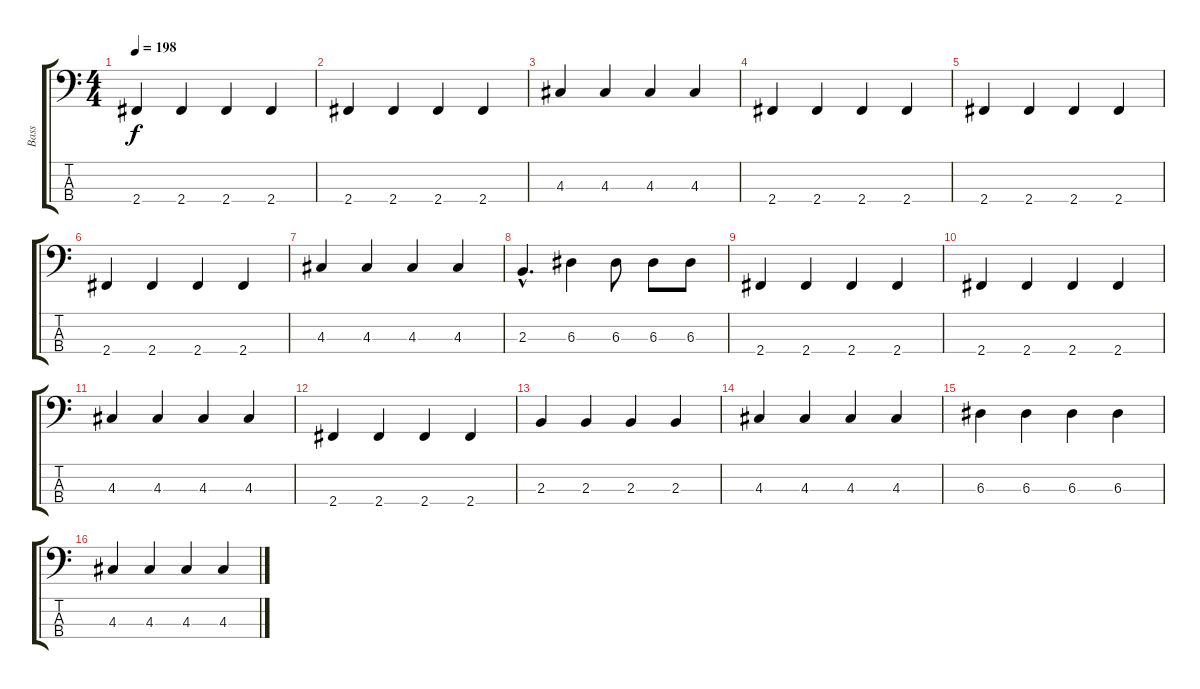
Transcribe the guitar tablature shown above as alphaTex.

\track ("Bass" "Bass") {instrument electricbassfinger}
\staff {score tabs}
\tuning (G2 D2 A1 E1) {hide}
\ts (4 4)
\tempo 198
\clef f4
\ks c
2.4.4{dy f} 2.4.4 2.4.4 2.4.4 |
2.4.4 2.4.4 2.4.4 2.4.4 |
4.3.4 4.3.4 4.3.4 4.3.4 |
2.4.4 2.4.4 2.4.4 2.4.4 |
2.4.4 2.4.4 2.4.4 2.4.4 |
2.4.4 2.4.4 2.4.4 2.4.4 |
4.3.4 4.3.4 4.3.4 4.3.4 |
2.3{hac}.4{d} 6.3.4 6.3.8 6.3.8 6.3.8 |
2.4.4 2.4.4 2.4.4 2.4.4 |
2.4.4 2.4.4 2.4.4 2.4.4 |
4.3.4 4.3.4 4.3.4 4.3.4 |
2.4.4 2.4.4 2.4.4 2.4.4 |
2.3.4 2.3.4 2.3.4 2.3.4 |
4.3.4 4.3.4 4.3.4 4.3.4 |
6.3.4 6.3.4 6.3.4 6.3.4 |
4.3.4 4.3.4 4.3.4 4.3.4
